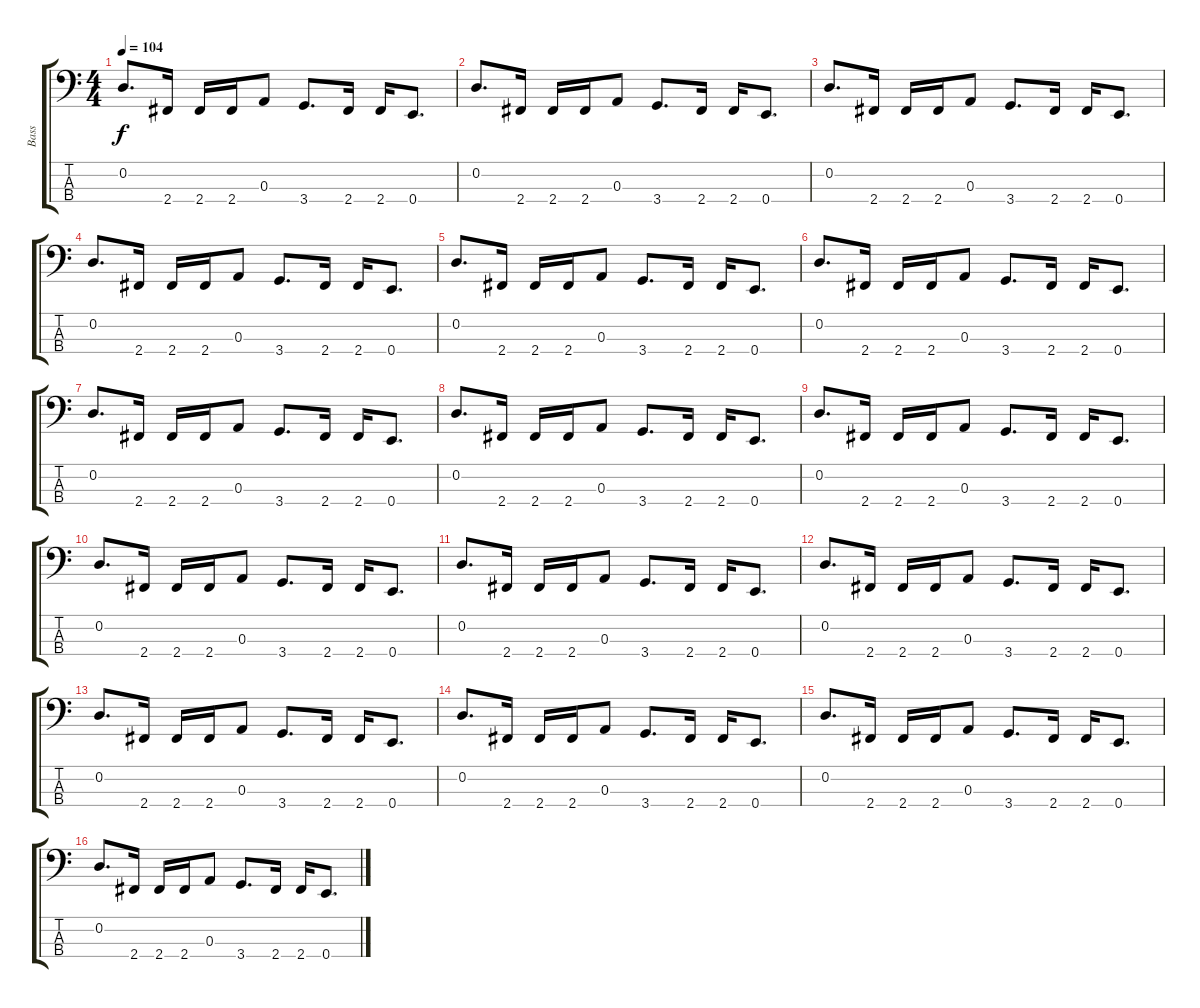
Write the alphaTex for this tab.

\track ("Bass" "Bass") {instrument electricbassfinger}
\staff {score tabs}
\tuning (G2 D2 A1 E1) {hide}
\ts (4 4)
\tempo 104
\clef f4
\ks c
0.2.8{d dy f} 2.4.16 2.4.16 2.4.16 0.3.8 3.4.8{d} 2.4.16 2.4.16 0.4.8{d} |
0.2.8{d} 2.4.16 2.4.16 2.4.16 0.3.8 3.4.8{d} 2.4.16 2.4.16 0.4.8{d} |
0.2.8{d} 2.4.16 2.4.16 2.4.16 0.3.8 3.4.8{d} 2.4.16 2.4.16 0.4.8{d} |
0.2.8{d} 2.4.16 2.4.16 2.4.16 0.3.8 3.4.8{d} 2.4.16 2.4.16 0.4.8{d} |
0.2.8{d} 2.4.16 2.4.16 2.4.16 0.3.8 3.4.8{d} 2.4.16 2.4.16 0.4.8{d} |
0.2.8{d} 2.4.16 2.4.16 2.4.16 0.3.8 3.4.8{d} 2.4.16 2.4.16 0.4.8{d} |
0.2.8{d} 2.4.16 2.4.16 2.4.16 0.3.8 3.4.8{d} 2.4.16 2.4.16 0.4.8{d} |
0.2.8{d} 2.4.16 2.4.16 2.4.16 0.3.8 3.4.8{d} 2.4.16 2.4.16 0.4.8{d} |
0.2.8{d} 2.4.16 2.4.16 2.4.16 0.3.8 3.4.8{d} 2.4.16 2.4.16 0.4.8{d} |
0.2.8{d} 2.4.16 2.4.16 2.4.16 0.3.8 3.4.8{d} 2.4.16 2.4.16 0.4.8{d} |
0.2.8{d} 2.4.16 2.4.16 2.4.16 0.3.8 3.4.8{d} 2.4.16 2.4.16 0.4.8{d} |
0.2.8{d} 2.4.16 2.4.16 2.4.16 0.3.8 3.4.8{d} 2.4.16 2.4.16 0.4.8{d} |
0.2.8{d} 2.4.16 2.4.16 2.4.16 0.3.8 3.4.8{d} 2.4.16 2.4.16 0.4.8{d} |
0.2.8{d} 2.4.16 2.4.16 2.4.16 0.3.8 3.4.8{d} 2.4.16 2.4.16 0.4.8{d} |
0.2.8{d} 2.4.16 2.4.16 2.4.16 0.3.8 3.4.8{d} 2.4.16 2.4.16 0.4.8{d} |
0.2.8{d} 2.4.16 2.4.16 2.4.16 0.3.8 3.4.8{d} 2.4.16 2.4.16 0.4.8{d}
